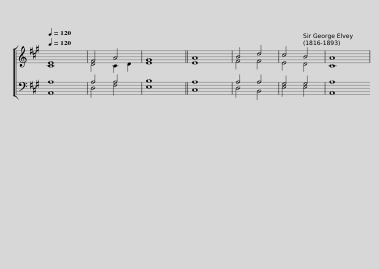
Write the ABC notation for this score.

X:1
%%score [ ( 1 2 ) ( 3 4 ) ]
L:1/8
Q:1/4=120
M:none
I:linebreak $
K:A
V:1 treble
V:2 treble
V:3 bass
V:4 bass
V:1
 E8 | F4 A4 | G8 || A8 | B4 d4 | %5
 c4 B4 | A8 | %7
V:2
 C8 | D4 C2 D2 | E8 || E8 | F4 F4 | %5
 E4 D4 | C8 | %7
V:3
 A,8 | A,4 A,4 | B,8 || A,8 | A,4 A,4 | %5
 G,4 G,4 | A,8 | %7
V:4
 A,,8 | D,4 F,4 | E,8 || C,8 | D,4 B,,4 | %5
 E,4 E,4 | A,,8 | %7
